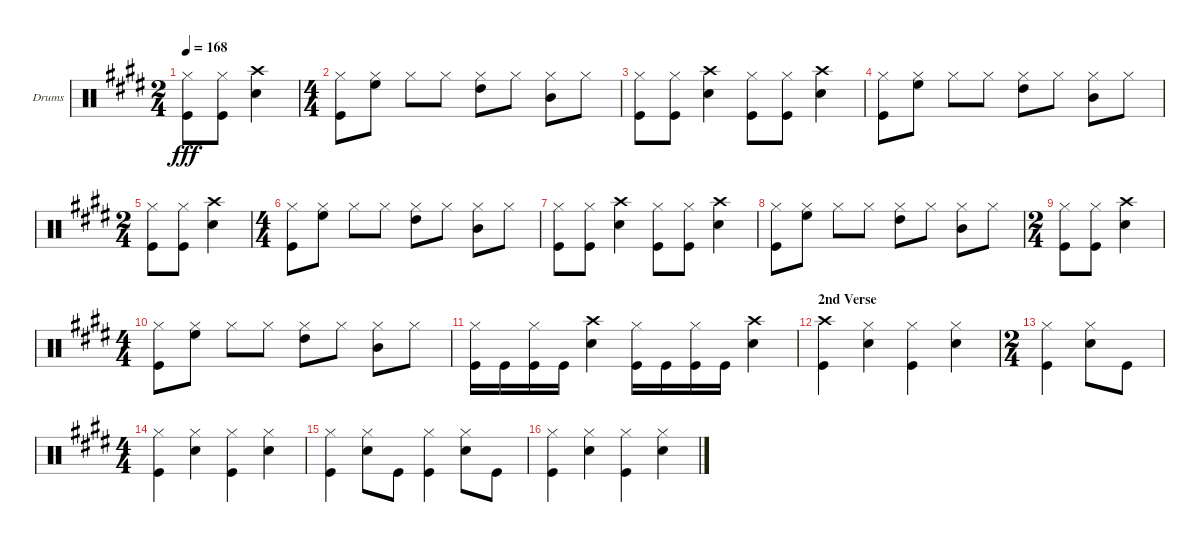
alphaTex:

\bracketExtendMode groupsimilarinstruments
\firstSystemTrackNameOrientation horizontal
\otherSystemsTrackNameOrientation horizontal
\track ("Drumkit" "Drums") {instrument percussion}
\staff {score}
\articulation defaults
\ts (2 4)
\tempo 168
\clef neutral
\scale
1.09584
\ks e
("Kick (hit)" "Hi-Hat (closed)").8{dy fff} ("Kick (hit)" "Hi-Hat (closed)").8 ("Snare (hit) 2" "Crash high (hit)").4 |
\ts (4 4)
\scale
0.904161 ("Hi-Hat (closed)" "Kick (hit)").8 ("High Floor Tom (hit)" "Hi-Hat (closed)").8 "Hi-Hat (closed)".8 "Hi-Hat (closed)".8 ("High Tom (hit)" "Hi-Hat (closed)").8 "Hi-Hat (closed)".8 ("Hi-Hat (closed)" "Mid Tom (hit)").8 "Hi-Hat (closed)".8 |
\scale
1.06557 ("Hi-Hat (closed)" "Kick (hit)").8 ("Hi-Hat (closed)" "Kick (hit)").8 ("Snare (hit) 2" "Crash high (hit)").4 ("Kick (hit)" "Hi-Hat (closed)").8 ("Kick (hit)" "Hi-Hat (closed)").8 ("Crash high (hit)" "Snare (hit) 2").4 |
\scale
0.934426 ("Hi-Hat (closed)" "Kick (hit)").8 ("High Floor Tom (hit)" "Hi-Hat (closed)").8 "Hi-Hat (closed)".8 "Hi-Hat (closed)".8 ("High Tom (hit)" "Hi-Hat (closed)").8 "Hi-Hat (closed)".8 ("Mid Tom (hit)" "Hi-Hat (closed)").8 "Hi-Hat (closed)".8 |
\ts (2 4)
\scale
1.09584 ("Kick (hit)" "Hi-Hat (closed)").8 ("Kick (hit)" "Hi-Hat (closed)").8 ("Snare (hit) 2" "Crash high (hit)").4 |
\ts (4 4)
\scale
0.904161 ("Hi-Hat (closed)" "Kick (hit)").8 ("High Floor Tom (hit)" "Hi-Hat (closed)").8 "Hi-Hat (closed)".8 "Hi-Hat (closed)".8 ("High Tom (hit)" "Hi-Hat (closed)").8 "Hi-Hat (closed)".8 ("Hi-Hat (closed)" "Mid Tom (hit)").8 "Hi-Hat (closed)".8 |
\scale
1.06557 ("Hi-Hat (closed)" "Kick (hit)").8 ("Hi-Hat (closed)" "Kick (hit)").8 ("Snare (hit) 2" "Crash high (hit)").4 ("Kick (hit)" "Hi-Hat (closed)").8 ("Kick (hit)" "Hi-Hat (closed)").8 ("Crash high (hit)" "Snare (hit) 2").4 |
\scale
0.934426 ("Hi-Hat (closed)" "Kick (hit)").8 ("High Floor Tom (hit)" "Hi-Hat (closed)").8 "Hi-Hat (closed)".8 "Hi-Hat (closed)".8 ("High Tom (hit)" "Hi-Hat (closed)").8 "Hi-Hat (closed)".8 ("Hi-Hat (closed)" "Mid Tom (hit)").8 "Hi-Hat (closed)".8 |
\ts (2 4)
\scale
1.09584 ("Hi-Hat (closed)" "Kick (hit)").8 ("Hi-Hat (closed)" "Kick (hit)").8 ("Crash high (hit)" "Snare (hit) 2").4 |
\ts (4 4)
\scale
0.904161 ("Hi-Hat (closed)" "Kick (hit)").8 ("High Floor Tom (hit)" "Hi-Hat (closed)").8 "Hi-Hat (closed)".8 "Hi-Hat (closed)".8 ("High Tom (hit)" "Hi-Hat (closed)").8 "Hi-Hat (closed)".8 ("Hi-Hat (closed)" "Mid Tom (hit)").8 "Hi-Hat (closed)".8 |
\scale
1.06557 ("Kick (hit)" "Hi-Hat (closed)").16 "Kick (hit)".16 ("Kick (hit)" "Hi-Hat (closed)").16 "Kick (hit)".16 ("Snare (hit) 2" "Crash high (hit)").4 ("Kick (hit)" "Hi-Hat (closed)").16 "Kick (hit)".16 ("Kick (hit)" "Hi-Hat (closed)").16 "Kick (hit)".16 ("Crash high (hit)" "Snare (hit) 2").4 |
\section ("" "2nd Verse")
\scale
0.934426 ("Kick (hit)" "Crash high (hit)").4 ("Hi-Hat (closed)" "Snare (hit) 2").4 ("Hi-Hat (closed)" "Kick (hit)").4 ("Snare (hit) 2" "Hi-Hat (closed)").4 |
\ts (2 4)
\scale
1.09584 ("Hi-Hat (closed)" "Kick (hit)").4 ("Snare (hit) 2" "Hi-Hat (closed)").8 "Kick (hit)".8 |
\ts (4 4)
\scale
0.904161 ("Kick (hit)" "Hi-Hat (closed)").4 ("Snare (hit) 2" "Hi-Hat (closed)").4 ("Kick (hit)" "Hi-Hat (closed)").4 ("Snare (hit) 2" "Hi-Hat (closed)").4 |
\scale
1.06557 ("Hi-Hat (closed)" "Kick (hit)").4 ("Snare (hit) 2" "Hi-Hat (closed)").8 "Kick (hit)".8 ("Kick (hit)" "Hi-Hat (closed)").4 ("Hi-Hat (closed)" "Snare (hit) 2").8 "Kick (hit)".8 |
\scale
0.934426 ("Hi-Hat (closed)" "Kick (hit)").4 ("Hi-Hat (closed)" "Snare (hit) 2").4 ("Hi-Hat (closed)" "Kick (hit)").4 ("Snare (hit) 2" "Hi-Hat (closed)").4
